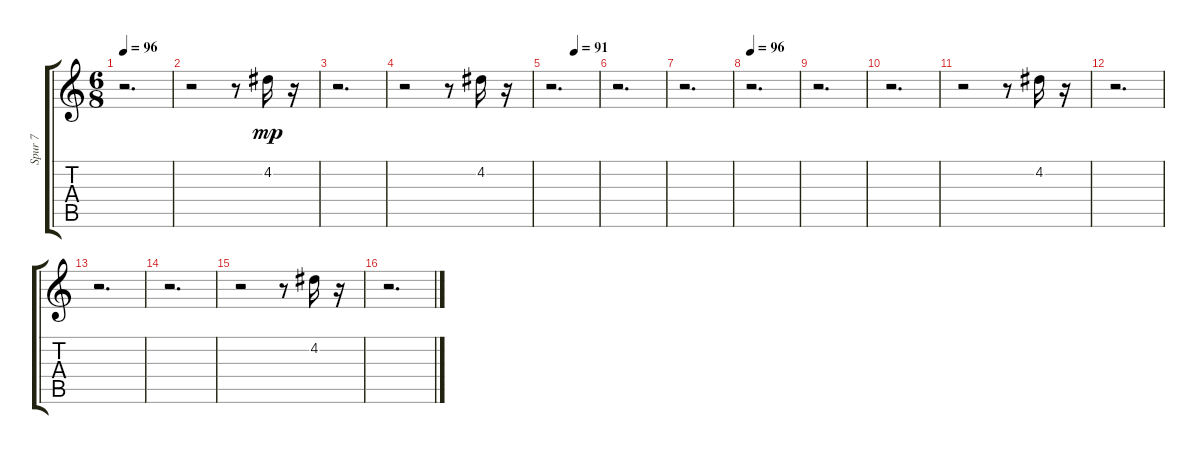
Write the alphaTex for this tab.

\track ("Spur 7" "Spur 7") {instrument acousticguitarnylon}
\staff {score tabs}
\tuning (E4 B3 G3 D3 A2 E2) {hide}
\ts (6 8)
\tempo 96
\clef g2
\ks c
r.2{d dy mp} |
r.2 r.8 4.2.16 r.16 |
r.2{d} |
r.2 r.8 4.2.16 r.16 |
\tempo (91 0.5)
r.2{d} |
r.2{d} |
r.2{d} |
\tempo 96
r.2{d} |
r.2{d} |
r.2{d} |
r.2 r.8 4.2.16 r.16 |
r.2{d} |
r.2{d} |
r.2{d} |
r.2 r.8 4.2.16 r.16 |
r.2{d}
